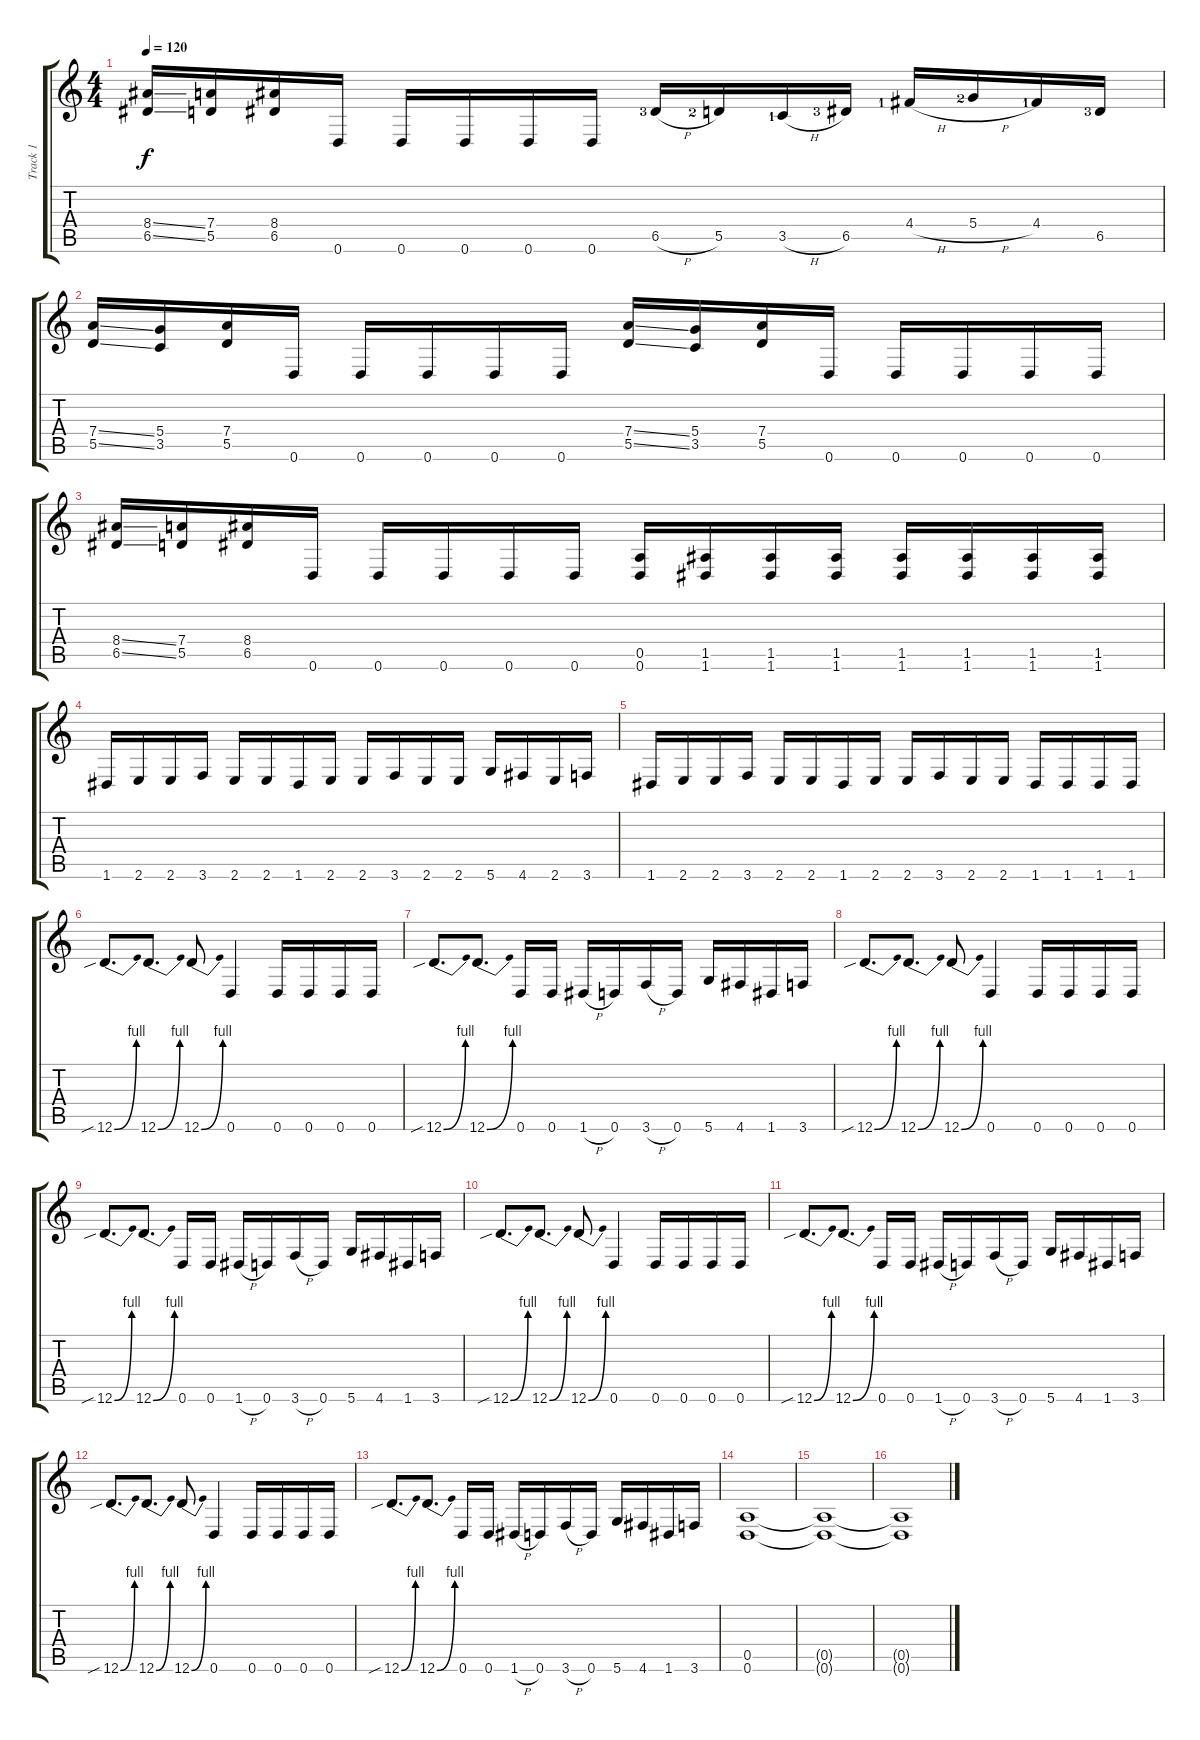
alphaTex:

\track ("Track 1" "Track 1") {instrument distortionguitar}
\staff {score tabs}
\tuning (E4 B3 G3 D3 A2 D2) {hide}
\ts (4 4)
\tempo 120
\clef g2
\ks c
(8.4{ss} 6.5{ss}).16{dy f} (7.4 5.5).16 (8.4 6.5).16 0.6.16 0.6.16 0.6.16 0.6.16 0.6.16 6.5{h lf 4}.16 5.5{lf 3}.16 3.5{h lf 2}.16 6.5{lf 4}.16 4.4{h lf 2}.16 5.4{h lf 3}.16 4.4{lf 2}.16 6.5{lf 4}.16 |
(7.4{ss} 5.5{ss}).16 (5.4 3.5).16 (7.4 5.5).16 0.6.16 0.6.16 0.6.16 0.6.16 0.6.16 (7.4{ss} 5.5{ss}).16 (5.4 3.5).16 (7.4 5.5).16 0.6.16 0.6.16 0.6.16 0.6.16 0.6.16 |
(8.4{ss} 6.5{ss}).16 (7.4 5.5).16 (8.4 6.5).16 0.6.16 0.6.16 0.6.16 0.6.16 0.6.16 (0.5 0.6).16 (1.5 1.6).16 (1.5 1.6).16 (1.5 1.6).16 (1.5 1.6).16 (1.5 1.6).16 (1.5 1.6).16 (1.5 1.6).16 |
1.6.16 2.6.16 2.6.16 3.6.16 2.6.16 2.6.16 1.6.16 2.6.16 2.6.16 3.6.16 2.6.16 2.6.16 5.6.16 4.6.16 2.6.16 3.6.16 |
1.6.16 2.6.16 2.6.16 3.6.16 2.6.16 2.6.16 1.6.16 2.6.16 2.6.16 3.6.16 2.6.16 2.6.16 1.6.16 1.6.16 1.6.16 1.6.16 |
12.6{be (bend 0 0 60 4) sib}.8{d} 12.6{be (bend 0 0 60 4)}.8{d} 12.6{be (bend 0 0 60 4)}.8 0.6.4 0.6.16 0.6.16 0.6.16 0.6.16 |
12.6{be (bend 0 0 60 4) sib}.8{d} 12.6{be (bend 0 0 60 4)}.8{d} 0.6.16 0.6.16 1.6{h}.16 0.6.16 3.6{h}.16 0.6.16 5.6.16 4.6.16 1.6.16 3.6.16 |
12.6{be (bend 0 0 60 4) sib}.8{d} 12.6{be (bend 0 0 60 4)}.8{d} 12.6{be (bend 0 0 60 4)}.8 0.6.4 0.6.16 0.6.16 0.6.16 0.6.16 |
12.6{be (bend 0 0 60 4) sib}.8{d} 12.6{be (bend 0 0 60 4)}.8{d} 0.6.16 0.6.16 1.6{h}.16 0.6.16 3.6{h}.16 0.6.16 5.6.16 4.6.16 1.6.16 3.6.16 |
12.6{be (bend 0 0 60 4) sib}.8{d} 12.6{be (bend 0 0 60 4)}.8{d} 12.6{be (bend 0 0 60 4)}.8 0.6.4 0.6.16 0.6.16 0.6.16 0.6.16 |
12.6{be (bend 0 0 60 4) sib}.8{d} 12.6{be (bend 0 0 60 4)}.8{d} 0.6.16 0.6.16 1.6{h}.16 0.6.16 3.6{h}.16 0.6.16 5.6.16 4.6.16 1.6.16 3.6.16 |
12.6{be (bend 0 0 60 4) sib}.8{d} 12.6{be (bend 0 0 60 4)}.8{d} 12.6{be (bend 0 0 60 4)}.8 0.6.4 0.6.16 0.6.16 0.6.16 0.6.16 |
12.6{be (bend 0 0 60 4) sib}.8{d} 12.6{be (bend 0 0 60 4)}.8{d} 0.6.16 0.6.16 1.6{h}.16 0.6.16 3.6{h}.16 0.6.16 5.6.16 4.6.16 1.6.16 3.6.16 |
(0.5 0.6).1 |
(0.5{t} 0.6{t}).1 |
(0.5{t} 0.6{t}).1
